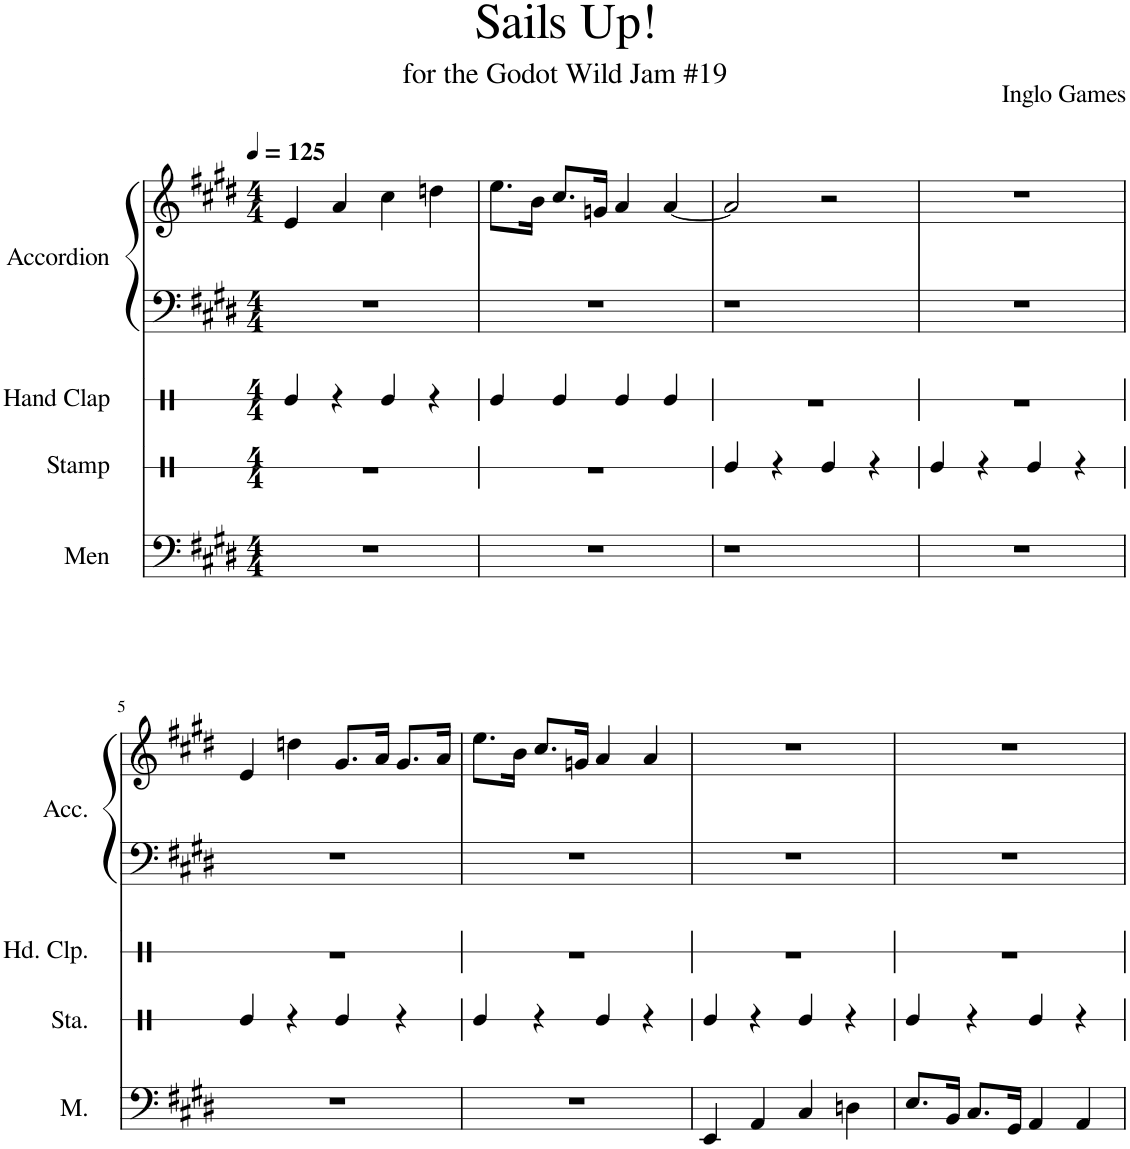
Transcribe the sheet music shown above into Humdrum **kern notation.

**kern	**kern	**kern	**kern	**kern
*part4	*part3	*part2	*part1	*part1
*staff5	*staff4	*staff3	*staff2	*staff1
*I"Men	*I"Stamp	*I"Hand Clap	*I"Accordion	*
*I'M.	*I'Sta.	*I'Hd. Clp.	*I'Acc.	*
*	*stria1	*stria1	*	*
*clefF4	*clefX	*clefX	*clefF4	*clefG2
*k[f#c#g#d#]	*k[]	*k[]	*k[f#c#g#d#]	*k[f#c#g#d#]
*M4/4	*M4/4	*M4/4	*M4/4	*M4/4
*MM125	*MM125	*MM125	*MM125	*MM125
=1	=1	=1	=1	=1
1r	1r	4Re/	1r	4e/
.	.	4r	.	4a/
.	.	4Re/	.	4cc#\
.	.	4r	.	4ddn\
=2	=2	=2	=2	=2
1r	1r	4Re/	1r	8.ee\L
.	.	.	.	16b\Jk
.	.	4Re/	.	8.cc#/L
.	.	.	.	16gn/Jk
.	.	4Re/	.	4a/
.	.	4Re/	.	[4a/
=3	=3	=3	=3	=3
1r	4Re/	1r	1r	2a/]
.	4r	.	.	.
.	4Re/	.	.	2r
.	4r	.	.	.
=4	=4	=4	=4	=4
1r	4Re/	1r	1r	1r
.	4r	.	.	.
.	4Re/	.	.	.
.	4r	.	.	.
!!LO:LB:g=z
=5	=5	=5	=5	=5
1r	4Re/	1r	1r	4e/
.	4r	.	.	4ddn\
.	4Re/	.	.	8.g#/L
.	.	.	.	16a/Jk
.	4r	.	.	8.g#/L
.	.	.	.	16a/Jk
=6	=6	=6	=6	=6
1r	4Re/	1r	1r	8.ee\L
.	.	.	.	16b\Jk
.	4r	.	.	8.cc#/L
.	.	.	.	16gn/Jk
.	4Re/	.	.	4a/
.	4r	.	.	4a/
=7	=7	=7	=7	=7
4EE/	4Re/	1r	1r	1r
4AA/	4r	.	.	.
4C#/	4Re/	.	.	.
4Dn\	4r	.	.	.
=8	=8	=8	=8	=8
8.E/L	4Re/	1r	1r	1r
16BB/Jk	.	.	.	.
8.C#/L	4r	.	.	.
16GG#/Jk	.	.	.	.
4AA/	4Re/	.	.	.
4AA/	4r	.	.	.
=	=	=	=	=
*-	*-	*-	*-	*-
